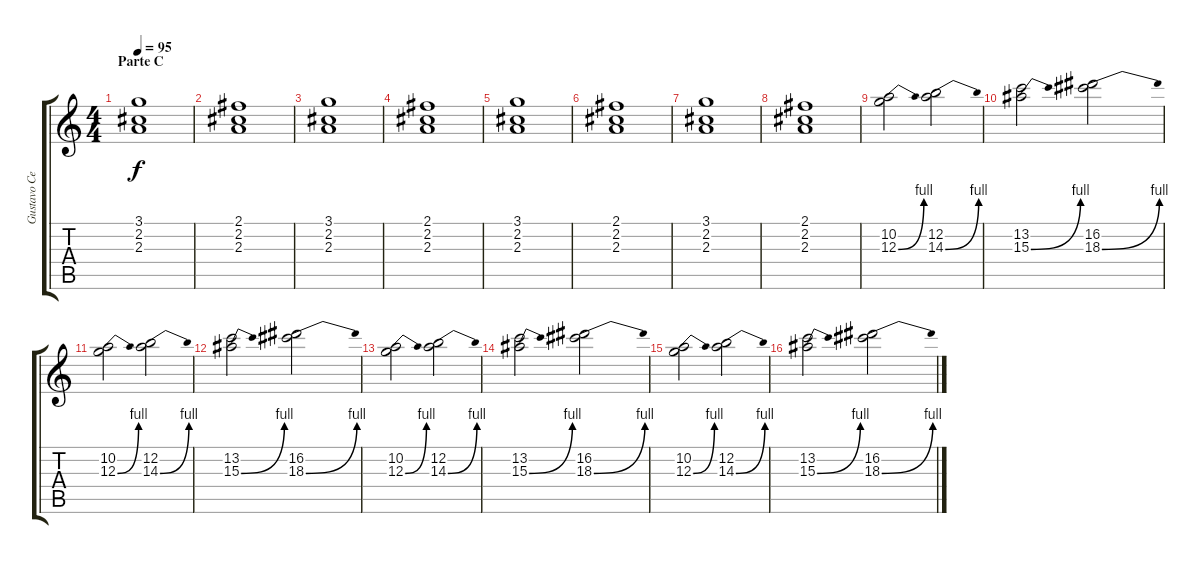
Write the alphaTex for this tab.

\track ("Gustavo Cerati GTR" "Gustavo Ce") {instrument electricguitarclean}
\staff {score tabs}
\tuning (E4 B3 G3 D3 A2 E2) {hide}
\ts (4 4)
\section ("" "Parte C")
\tempo 95
\clef g2
\ks c
(3.1 2.2 2.3).1{dy f} |
(2.1 2.2 2.3).1 |
(3.1 2.2 2.3).1 |
(2.1 2.2 2.3).1 |
(3.1 2.2 2.3).1 |
(2.1 2.2 2.3).1 |
(3.1 2.2 2.3).1 |
(2.1 2.2 2.3).1 |
(10.2 12.3{be (bend 0 0 60 4)}).2 (12.2 14.3{be (bend 0 0 60 4)}).2 |
(13.2 15.3{be (bend 0 0 60 4)}).2 (16.2 18.3{be (bend 0 0 60 4)}).2 |
(10.2 12.3{be (bend 0 0 60 4)}).2 (12.2 14.3{be (bend 0 0 60 4)}).2 |
(13.2 15.3{be (bend 0 0 60 4)}).2 (16.2 18.3{be (bend 0 0 60 4)}).2 |
(10.2 12.3{be (bend 0 0 60 4)}).2 (12.2 14.3{be (bend 0 0 60 4)}).2 |
(13.2 15.3{be (bend 0 0 60 4)}).2 (16.2 18.3{be (bend 0 0 60 4)}).2 |
(10.2 12.3{be (bend 0 0 60 4)}).2 (12.2 14.3{be (bend 0 0 60 4)}).2 |
(13.2 15.3{be (bend 0 0 60 4)}).2 (16.2 18.3{be (bend 0 0 60 4)}).2
